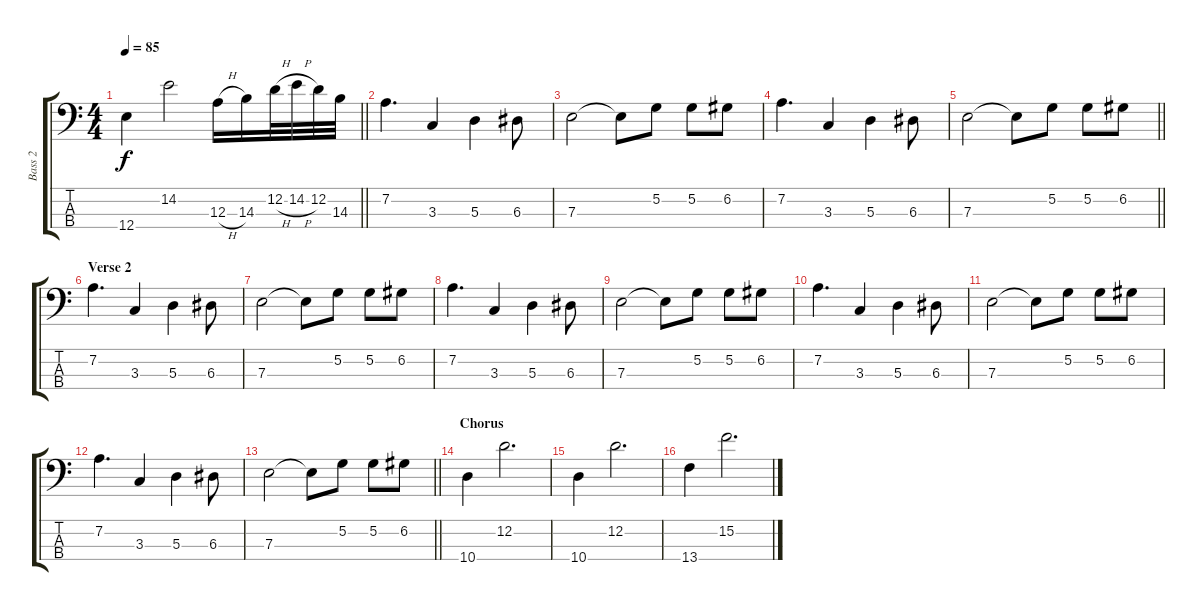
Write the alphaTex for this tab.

\track ("Bass 2" "Bass 2") {instrument electricbassfinger}
\staff {score tabs}
\tuning (G2 D2 A1 E1) {hide}
\ts (4 4)
\tempo 85
\clef f4
\barLineRight lightlight
\ks c
12.4.4{dy f} 14.2.2 12.3{h}.16 14.3.16 12.2{h}.32 14.2{h}.32 12.2.32 14.3.32 |
7.2.4{d} 3.3.4 5.3.4 6.3.8 |
7.3.2 7.3{t}.8 5.2.8 5.2.8 6.2.8 |
7.2.4{d} 3.3.4 5.3.4 6.3.8 |
\barLineRight lightlight
7.3.2 7.3{t}.8 5.2.8 5.2.8 6.2.8 |
\section ("" "Verse 2")
7.2.4{d} 3.3.4 5.3.4 6.3.8 |
7.3.2 7.3{t}.8 5.2.8 5.2.8 6.2.8 |
7.2.4{d} 3.3.4 5.3.4 6.3.8 |
7.3.2 7.3{t}.8 5.2.8 5.2.8 6.2.8 |
7.2.4{d} 3.3.4 5.3.4 6.3.8 |
7.3.2 7.3{t}.8 5.2.8 5.2.8 6.2.8 |
7.2.4{d} 3.3.4 5.3.4 6.3.8 |
\barLineRight lightlight
7.3.2 7.3{t}.8 5.2.8 5.2.8 6.2.8 |
\section ("" "Chorus")
10.4.4 12.2.2{d} |
10.4.4 12.2.2{d} |
13.4.4 15.2.2{d}
